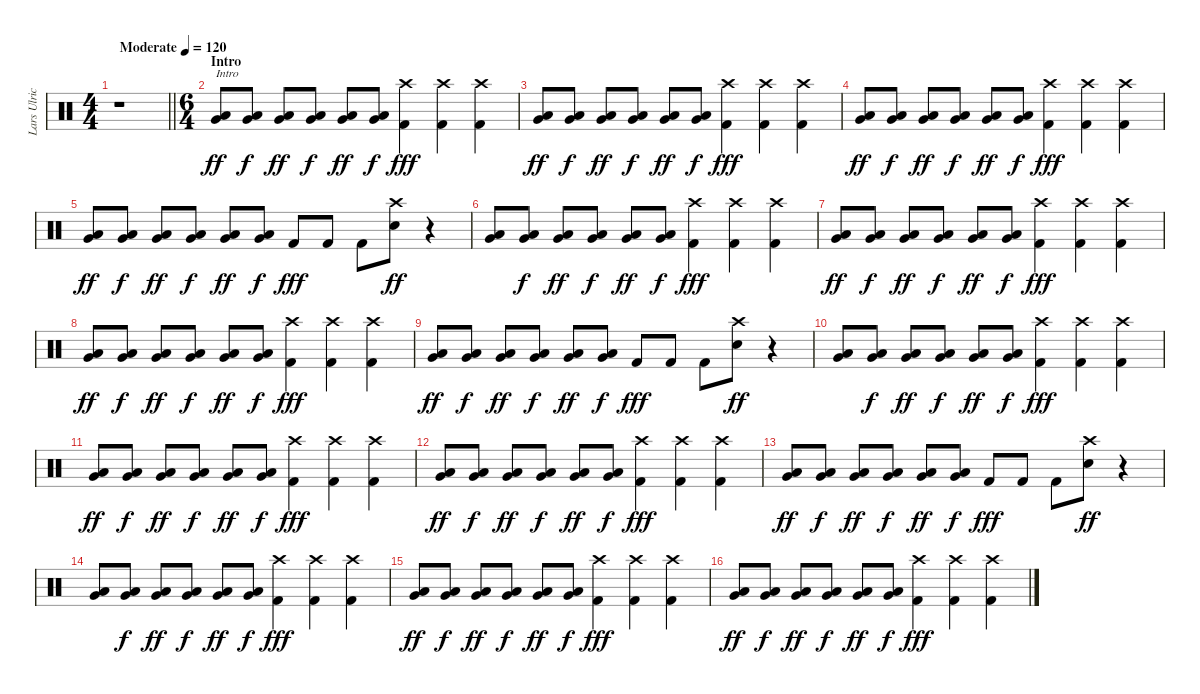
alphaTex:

\track ("Lars Ulrich" "Lars Ulric") {instrument percussion}
\staff {score}
\articulation defaults
\ts (4 4)
\tempo (120 "Moderate")
\tempo 172
\tempo (120 "Moderate")
\clef neutral
\barLineRight lightlight
\ks c
r.1{dy ff} |
\ts (6 4)
\section ("" "Intro")
("Low Tom (hit)" "Very Low Tom (hit)").8{txt "Intro"} ("Low Tom (hit)" "Very Low Tom (hit)").8{dy f} ("Low Tom (hit)" "Very Low Tom (hit)").8{dy ff} ("Low Tom (hit)" "Very Low Tom (hit)").8{dy f} ("Low Tom (hit)" "Very Low Tom (hit)").8{dy ff} ("Low Tom (hit)" "Very Low Tom (hit)").8{dy f} ("Crash high (hit)" "Kick (hit) 2").4{dy fff} ("Crash high (hit)" "Kick (hit) 2").4 ("Crash high (hit)" "Kick (hit) 2").4 |
("Low Tom (hit)" "Very Low Tom (hit)").8{dy ff} ("Low Tom (hit)" "Very Low Tom (hit)").8{dy f} ("Low Tom (hit)" "Very Low Tom (hit)").8{dy ff} ("Low Tom (hit)" "Very Low Tom (hit)").8{dy f} ("Low Tom (hit)" "Very Low Tom (hit)").8{dy ff} ("Low Tom (hit)" "Very Low Tom (hit)").8{dy f} ("Crash high (hit)" "Kick (hit) 2").4{dy fff} ("Crash high (hit)" "Kick (hit) 2").4 ("Crash high (hit)" "Kick (hit) 2").4 |
("Low Tom (hit)" "Very Low Tom (hit)").8{dy ff} ("Low Tom (hit)" "Very Low Tom (hit)").8{dy f} ("Low Tom (hit)" "Very Low Tom (hit)").8{dy ff} ("Low Tom (hit)" "Very Low Tom (hit)").8{dy f} ("Low Tom (hit)" "Very Low Tom (hit)").8{dy ff} ("Low Tom (hit)" "Very Low Tom (hit)").8{dy f} ("Crash high (hit)" "Kick (hit) 2").4{dy fff} ("Crash high (hit)" "Kick (hit) 2").4 ("Crash high (hit)" "Kick (hit) 2").4 |
("Low Tom (hit)" "Very Low Tom (hit)").8{dy ff} ("Low Tom (hit)" "Very Low Tom (hit)").8{dy f} ("Low Tom (hit)" "Very Low Tom (hit)").8{dy ff} ("Low Tom (hit)" "Very Low Tom (hit)").8{dy f} ("Low Tom (hit)" "Very Low Tom (hit)").8{dy ff} ("Low Tom (hit)" "Very Low Tom (hit)").8{dy f} "Kick (hit) 2".8{dy fff} "Kick (hit) 2".8 "Kick (hit) 2".8 ("Crash high (hit)" "Snare (hit) 2").8{dy ff} r.4 |
("Low Tom (hit)" "Very Low Tom (hit)").8 ("Low Tom (hit)" "Very Low Tom (hit)").8{dy f} ("Low Tom (hit)" "Very Low Tom (hit)").8{dy ff} ("Low Tom (hit)" "Very Low Tom (hit)").8{dy f} ("Low Tom (hit)" "Very Low Tom (hit)").8{dy ff} ("Low Tom (hit)" "Very Low Tom (hit)").8{dy f} ("Crash high (hit)" "Kick (hit) 2").4{dy fff} ("Crash high (hit)" "Kick (hit) 2").4 ("Crash high (hit)" "Kick (hit) 2").4 |
("Low Tom (hit)" "Very Low Tom (hit)").8{dy ff} ("Low Tom (hit)" "Very Low Tom (hit)").8{dy f} ("Low Tom (hit)" "Very Low Tom (hit)").8{dy ff} ("Low Tom (hit)" "Very Low Tom (hit)").8{dy f} ("Low Tom (hit)" "Very Low Tom (hit)").8{dy ff} ("Low Tom (hit)" "Very Low Tom (hit)").8{dy f} ("Crash high (hit)" "Kick (hit) 2").4{dy fff} ("Crash high (hit)" "Kick (hit) 2").4 ("Crash high (hit)" "Kick (hit) 2").4 |
("Low Tom (hit)" "Very Low Tom (hit)").8{dy ff} ("Low Tom (hit)" "Very Low Tom (hit)").8{dy f} ("Low Tom (hit)" "Very Low Tom (hit)").8{dy ff} ("Low Tom (hit)" "Very Low Tom (hit)").8{dy f} ("Low Tom (hit)" "Very Low Tom (hit)").8{dy ff} ("Low Tom (hit)" "Very Low Tom (hit)").8{dy f} ("Crash high (hit)" "Kick (hit) 2").4{dy fff} ("Crash high (hit)" "Kick (hit) 2").4 ("Crash high (hit)" "Kick (hit) 2").4 |
("Low Tom (hit)" "Very Low Tom (hit)").8{dy ff} ("Low Tom (hit)" "Very Low Tom (hit)").8{dy f} ("Low Tom (hit)" "Very Low Tom (hit)").8{dy ff} ("Low Tom (hit)" "Very Low Tom (hit)").8{dy f} ("Low Tom (hit)" "Very Low Tom (hit)").8{dy ff} ("Low Tom (hit)" "Very Low Tom (hit)").8{dy f} "Kick (hit) 2".8{dy fff} "Kick (hit) 2".8 "Kick (hit) 2".8 ("Crash high (hit)" "Snare (hit) 2").8{dy ff} r.4 |
("Low Tom (hit)" "Very Low Tom (hit)").8 ("Low Tom (hit)" "Very Low Tom (hit)").8{dy f} ("Low Tom (hit)" "Very Low Tom (hit)").8{dy ff} ("Low Tom (hit)" "Very Low Tom (hit)").8{dy f} ("Low Tom (hit)" "Very Low Tom (hit)").8{dy ff} ("Low Tom (hit)" "Very Low Tom (hit)").8{dy f} ("Crash high (hit)" "Kick (hit) 2").4{dy fff} ("Crash high (hit)" "Kick (hit) 2").4 ("Crash high (hit)" "Kick (hit) 2").4 |
("Low Tom (hit)" "Very Low Tom (hit)").8{dy ff} ("Low Tom (hit)" "Very Low Tom (hit)").8{dy f} ("Low Tom (hit)" "Very Low Tom (hit)").8{dy ff} ("Low Tom (hit)" "Very Low Tom (hit)").8{dy f} ("Low Tom (hit)" "Very Low Tom (hit)").8{dy ff} ("Low Tom (hit)" "Very Low Tom (hit)").8{dy f} ("Crash high (hit)" "Kick (hit) 2").4{dy fff} ("Crash high (hit)" "Kick (hit) 2").4 ("Crash high (hit)" "Kick (hit) 2").4 |
("Low Tom (hit)" "Very Low Tom (hit)").8{dy ff} ("Low Tom (hit)" "Very Low Tom (hit)").8{dy f} ("Low Tom (hit)" "Very Low Tom (hit)").8{dy ff} ("Low Tom (hit)" "Very Low Tom (hit)").8{dy f} ("Low Tom (hit)" "Very Low Tom (hit)").8{dy ff} ("Low Tom (hit)" "Very Low Tom (hit)").8{dy f} ("Crash high (hit)" "Kick (hit) 2").4{dy fff} ("Crash high (hit)" "Kick (hit) 2").4 ("Crash high (hit)" "Kick (hit) 2").4 |
("Low Tom (hit)" "Very Low Tom (hit)").8{dy ff} ("Low Tom (hit)" "Very Low Tom (hit)").8{dy f} ("Low Tom (hit)" "Very Low Tom (hit)").8{dy ff} ("Low Tom (hit)" "Very Low Tom (hit)").8{dy f} ("Low Tom (hit)" "Very Low Tom (hit)").8{dy ff} ("Low Tom (hit)" "Very Low Tom (hit)").8{dy f} "Kick (hit) 2".8{dy fff} "Kick (hit) 2".8 "Kick (hit) 2".8 ("Crash high (hit)" "Snare (hit) 2").8{dy ff} r.4 |
("Low Tom (hit)" "Very Low Tom (hit)").8 ("Low Tom (hit)" "Very Low Tom (hit)").8{dy f} ("Low Tom (hit)" "Very Low Tom (hit)").8{dy ff} ("Low Tom (hit)" "Very Low Tom (hit)").8{dy f} ("Low Tom (hit)" "Very Low Tom (hit)").8{dy ff} ("Low Tom (hit)" "Very Low Tom (hit)").8{dy f} ("Crash high (hit)" "Kick (hit) 2").4{dy fff} ("Crash high (hit)" "Kick (hit) 2").4 ("Crash high (hit)" "Kick (hit) 2").4 |
("Low Tom (hit)" "Very Low Tom (hit)").8{dy ff} ("Low Tom (hit)" "Very Low Tom (hit)").8{dy f} ("Low Tom (hit)" "Very Low Tom (hit)").8{dy ff} ("Low Tom (hit)" "Very Low Tom (hit)").8{dy f} ("Low Tom (hit)" "Very Low Tom (hit)").8{dy ff} ("Low Tom (hit)" "Very Low Tom (hit)").8{dy f} ("Crash high (hit)" "Kick (hit) 2").4{dy fff} ("Crash high (hit)" "Kick (hit) 2").4 ("Crash high (hit)" "Kick (hit) 2").4 |
("Low Tom (hit)" "Very Low Tom (hit)").8{dy ff} ("Low Tom (hit)" "Very Low Tom (hit)").8{dy f} ("Low Tom (hit)" "Very Low Tom (hit)").8{dy ff} ("Low Tom (hit)" "Very Low Tom (hit)").8{dy f} ("Low Tom (hit)" "Very Low Tom (hit)").8{dy ff} ("Low Tom (hit)" "Very Low Tom (hit)").8{dy f} ("Crash high (hit)" "Kick (hit) 2").4{dy fff} ("Crash high (hit)" "Kick (hit) 2").4 ("Crash high (hit)" "Kick (hit) 2").4
